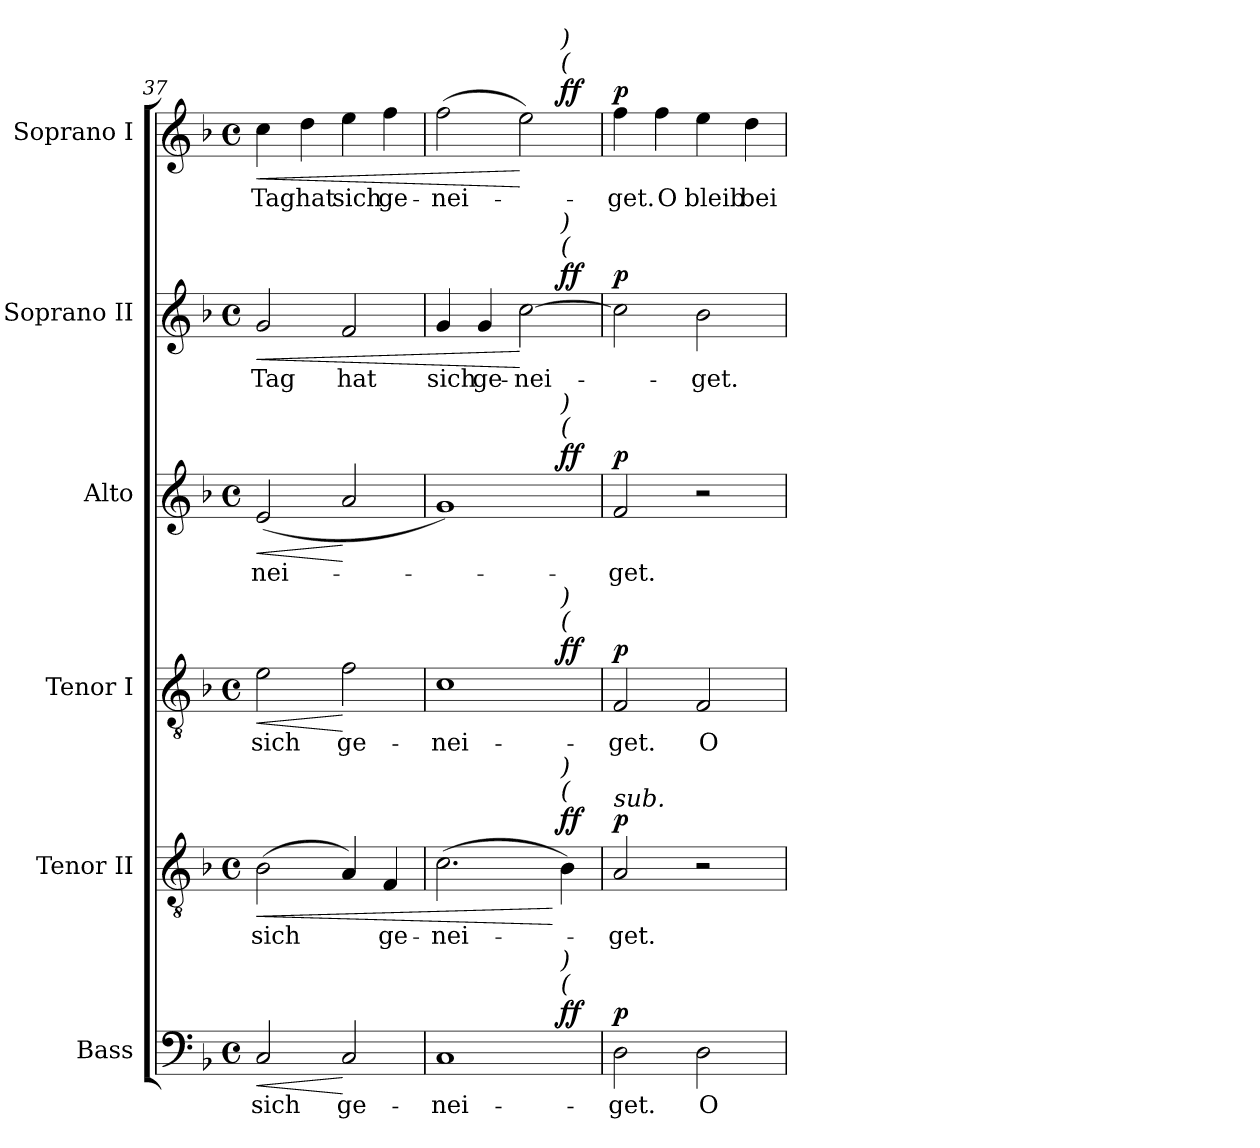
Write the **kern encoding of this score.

**kern	**text	**dynam	**kern	**text	**dynam	**kern	**text	**dynam	**kern	**text	**dynam	**kern	**text	**dynam	**kern	**text	**dynam
*part6	*part6	*part6	*part5	*part5	*part5	*part4	*part4	*part4	*part3	*part3	*part3	*part2	*part2	*part2	*part1	*part1	*part1
*staff6	*staff6	*staff6	*staff5	*staff5	*staff5	*staff4	*staff4	*staff4	*staff3	*staff3	*staff3	*staff2	*staff2	*staff2	*staff1	*staff1	*staff1
*I"Bass	*	*	*I"Tenor II	*	*	*I"Tenor I	*	*	*I"Alto	*	*	*I"Soprano II	*	*	*I"Soprano I	*	*
*I'B	*	*	*I'T. II	*	*	*I'T. I	*	*	*I'A	*	*	*I'S. II	*	*	*I'S. I	*	*
*clefF4	*	*	*clefGv2	*	*	*clefGv2	*	*	*clefG2	*	*	*clefG2	*	*	*clefG2	*	*
*	*	*	*ITrd7c12	*	*	*ITrd7c12	*	*	*	*	*	*	*	*	*	*	*
*k[b-]	*	*	*k[b-]	*	*	*k[b-]	*	*	*k[b-]	*	*	*k[b-]	*	*	*k[b-]	*	*
*F:	*	*	*F:	*	*	*F:	*	*	*F:	*	*	*F:	*	*	*F:	*	*
*M4/4	*	*	*M4/4	*	*	*M4/4	*	*	*M4/4	*	*	*M4/4	*	*	*M4/4	*	*
*met(c)	*	*	*met(c)	*	*	*met(c)	*	*	*met(c)	*	*	*met(c)	*	*	*met(c)	*	*
=37	=37	=37	=37	=37	=37	=37	=37	=37	=37	=37	=37	=37	=37	=37	=37	=37	=37
!	!LO:LY:b:color=#000000	!LO:HP:b	!	!	!	!	!	!	!	!	!	!	!	!	!	!	!
!	!	!	!	!LO:LY:b:color=#000000	!LO:HP:b	!	!	!	!	!	!	!	!	!	!	!	!
!	!	!	!	!	!	!	!LO:LY:b:color=#000000	!LO:HP:b	!	!	!	!	!	!	!	!	!
!	!	!	!	!	!	!	!	!	!	!LO:LY:b:color=#000000	!LO:HP:b	!	!	!	!	!	!
!	!	!	!	!	!	!	!	!	!	!	!	!	!LO:LY:b:color=#000000	!LO:HP:b	!	!	!
!	!	!	!	!	!	!	!	!	!	!	!	!	!	!	!	!LO:LY:b:color=#000000	!LO:HP:b
2Ci/	sich	<	(2BB-i\	sich	<	2Ei\	sich	<	(2ei/	-nei-	<	2gi/	Tag	<	4cci\	Tag	<
!	!	!	!	!	!	!	!	!	!	!	!	!	!	!	!	!LO:LY:b:color=#000000	!
.	.	.	.	.	.	.	.	.	.	.	.	.	.	.	4ddi\	hat	.
!	!LO:LY:b:color=#000000	!	!	!	!	!	!	!	!	!	!	!	!	!	!	!	!
!	!	!	!	!	!	!	!LO:LY:b:color=#000000	!	!	!	!	!	!	!	!	!	!
!	!	!	!	!	!	!	!	!	!	!	!	!	!LO:LY:b:color=#000000	!	!	!	!
!	!	!	!	!	!	!	!	!	!	!	!	!	!	!	!	!LO:LY:b:color=#000000	!
2Ci/	ge-	[	4AAi/)	.	.	2Fi\	ge-	[	2ai/	.	[	2fi/	hat	.	4eei\	sich	.
!	!	!	!	!LO:LY:b:color=#000000	!	!	!	!	!	!	!	!	!	!	!	!	!
!	!	!	!	!	!	!	!	!	!	!	!	!	!	!	!	!LO:LY:b:color=#000000	!
.	.	.	4FFi/	ge-	.	.	.	.	.	.	.	.	.	.	4ffi\	ge-	.
=38	=38	=38	=38	=38	=38	=38	=38	=38	=38	=38	=38	=38	=38	=38	=38	=38	=38
!	!LO:LY:b:color=#000000	!	!	!	!	!	!	!	!	!	!	!	!	!	!	!	!
!	!	!	!	!LO:LY:b:color=#000000	!	!	!	!	!	!	!	!	!	!	!	!	!
!	!	!	!	!	!	!	!LO:LY:b:color=#000000	!	!	!	!	!	!	!	!	!	!
!	!	!	!	!	!	!	!	!	!	!	!	!	!LO:LY:b:color=#000000	!	!	!	!
!	!	!	!	!	!	!	!	!	!	!	!	!	!	!	!	!LO:LY:b:color=#000000	!
*^	*	*	*	*	*	*^	*	*	*^	*	*	*^	*	*	*^	*	*
1Ci	2.ryy	-nei-	.	(2.Ci\	-nei-	.	1Ci	2.ryy	-nei-	.	1gi)	2.ryy	.	.	4gi/	2.ryy	sich	.	(2ffi\	2.ryy	-nei-	.
!	!	!	!	!	!	!	!	!	!	!	!	!	!	!	!	!	!LO:LY:b:color=#000000	!	!	!	!	!
.	.	.	.	.	.	.	.	.	.	.	.	.	.	.	4gi/	.	ge-	.	.	.	.	.
!	!	!	!	!	!	!	!	!	!	!	!	!	!	!	!	!	!LO:LY:b:color=#000000	!	!	!	!	!
.	.	.	.	.	.	.	.	.	.	.	.	.	.	.	[>2cci\	.	-nei-	[	2eei\)	.	.	[
!	!	!	!	!	!	!	!	!	!	!	!	!	!	!	!	!	!	!	!	!LO:TX:a:i:t=(	!	!
!	!	!	!	!	!	!	!	!	!	!	!	!	!	!	!	!	!	!	!	!LO:TX:a:i:t=)	!	!
!	!	!	!	!	!	!	!	!	!	!	!	!	!	!	!	!LO:TX:a:i:t=(	!	!	!	!	!	!
!	!	!	!	!	!	!	!	!	!	!	!	!	!	!	!	!LO:TX:a:i:t=)	!	!	!	!	!	!
!	!	!	!	!	!	!	!	!	!	!	!	!LO:TX:a:i:t=(	!	!	!	!	!	!	!	!	!	!
!	!	!	!	!	!	!	!	!	!	!	!	!LO:TX:a:i:t=)	!	!	!	!	!	!	!	!	!	!
!	!	!	!	!	!	!	!	!LO:TX:a:i:t=(	!	!	!	!	!	!	!	!	!	!	!	!	!	!
!	!	!	!	!	!	!	!	!LO:TX:a:i:t=)	!	!	!	!	!	!	!	!	!	!	!	!	!	!
!	!	!	!	!LO:TX:a:i:t=(	!	!	!	!	!	!	!	!	!	!	!	!	!	!	!	!	!	!
!	!	!	!	!LO:TX:a:i:t=)	!	!	!	!	!	!	!	!	!	!	!	!	!	!	!	!	!	!
!	!LO:TX:a:i:t=(	!	!	!	!	!	!	!	!	!	!	!	!	!	!	!	!	!	!	!	!	!
!	!LO:TX:a:i:t=)	!	!	!	!	!	!	!	!	!	!	!	!	!	!	!	!	!	!	!	!	!
.	4ryy	.	ff	4BB-i\)	.	[ ff	.	4ryy	.	ff	.	4ryy	.	ff	.	4ryy	.	ff	.	4ryy	.	ff
*	*	*	*	*	*	*	*v	*v	*	*	*	*	*	*	*v	*v	*	*	*v	*v	*	*
*v	*v	*	*	*	*	*	*	*	*	*v	*v	*	*	*	*	*	*	*	*
=39	=39	=39	=39	=39	=39	=39	=39	=39	=39	=39	=39	=39	=39	=39	=39	=39	=39
*^	*	*	*	*	*	*^	*	*	*^	*	*	*^	*	*	*^	*	*
!	!	!LO:LY:b:color=#000000	!	!	!	!	!	!	!	!	!	!	!	!	!	!	!	!	!	!	!	!
*	*	*	*	*	*	*	*v	*v	*	*	*	*	*	*	*v	*v	*	*	*v	*v	*	*
*v	*v	*	*	*	*	*	*	*	*	*v	*v	*	*	*	*	*	*	*	*
*^	*	*	*	*	*	*^	*	*	*^	*	*	*^	*	*	*^	*	*
!	!	!	!	!	!LO:LY:b:color=#000000	!	!	!	!	!	!	!	!	!	!	!	!	!	!	!	!	!
*	*	*	*	*	*	*	*v	*v	*	*	*	*	*	*	*v	*v	*	*	*v	*v	*	*
*v	*v	*	*	*	*	*	*	*	*	*v	*v	*	*	*	*	*	*	*	*
*^	*	*	*	*	*	*^	*	*	*^	*	*	*^	*	*	*^	*	*
!	!	!	!	!	!	!	!	!	!LO:LY:b:color=#000000	!	!	!	!	!	!	!	!	!	!	!	!	!
*	*	*	*	*	*	*	*v	*v	*	*	*	*	*	*	*v	*v	*	*	*v	*v	*	*
*v	*v	*	*	*	*	*	*	*	*	*v	*v	*	*	*	*	*	*	*	*
*^	*	*	*	*	*	*^	*	*	*^	*	*	*^	*	*	*^	*	*
!	!	!	!	!	!	!	!	!	!	!	!	!	!LO:LY:b:color=#000000	!	!	!	!	!	!	!	!	!
*	*	*	*	*	*	*	*v	*v	*	*	*	*	*	*	*v	*v	*	*	*v	*v	*	*
*v	*v	*	*	*	*	*	*	*	*	*v	*v	*	*	*	*	*	*	*	*
*^	*	*	*	*	*	*^	*	*	*^	*	*	*^	*	*	*^	*	*
!	!	!	!	!	!	!	!	!	!	!	!	!	!	!	!	!	!	!	!LO:TX:a:i:t=sub.	!	!	!
!	!	!	!	!	!	!	!	!	!	!	!	!	!	!	!LO:TX:a:i:t=sub.	!	!	!	!	!	!	!
!	!	!	!	!	!	!	!	!	!	!	!LO:TX:a:i:t=sub.	!	!	!	!	!	!	!	!	!	!	!
!	!	!	!	!	!	!	!LO:TX:a:i:t=sub.	!	!	!	!	!	!	!	!	!	!	!	!	!	!	!
!	!	!	!	!LO:TX:a:i:t=sub.	!	!	!	!	!	!	!	!	!	!	!	!	!	!	!	!	!	!
!LO:TX:a:i:t=sub.	!	!	!	!	!	!	!	!	!	!	!	!	!	!	!	!	!	!	!	!	!	!
!	!	!	!	!	!	!	!	!	!	!	!	!	!	!	!	!	!	!	!	!	!LO:LY:b:color=#000000	!
*	*	*	*	*	*	*	*v	*v	*	*	*	*	*	*	*v	*v	*	*	*v	*v	*	*
*v	*v	*	*	*	*	*	*	*	*	*v	*v	*	*	*	*	*	*	*	*
2Di\	-get.	p	2AAi/	-get.	p	2FFi/	-get.	p	2fi/	-get.	p	2cci\]	.	p	4ffi\	-get.	p
!	!	!	!	!	!	!	!	!	!	!	!	!	!	!	!	!LO:LY:b:color=#000000	!
.	.	.	.	.	.	.	.	.	.	.	.	.	.	.	4ffi\	O	.
!	!LO:LY:b:color=#000000	!	!	!	!	!	!	!	!	!	!	!	!	!	!	!	!
!	!	!	!	!	!	!	!LO:LY:b:color=#000000	!	!	!	!	!	!	!	!	!	!
!	!	!	!	!	!	!	!	!	!	!	!	!	!LO:LY:b:color=#000000	!	!	!	!
!	!	!	!	!	!	!	!	!	!	!	!	!	!	!	!	!LO:LY:b:color=#000000	!
2Di\	O	.	2r	.	.	2FFi/	O	.	2r	.	.	2b-i\	-get.	.	4eei\	bleib	.
!	!	!	!	!	!	!	!	!	!	!	!	!	!	!	!	!LO:LY:b:color=#000000	!
.	.	.	.	.	.	.	.	.	.	.	.	.	.	.	4ddi\	bei	.
=	=	=	=	=	=	=	=	=	=	=	=	=	=	=	=	=	=
*-	*-	*-	*-	*-	*-	*-	*-	*-	*-	*-	*-	*-	*-	*-	*-	*-	*-
